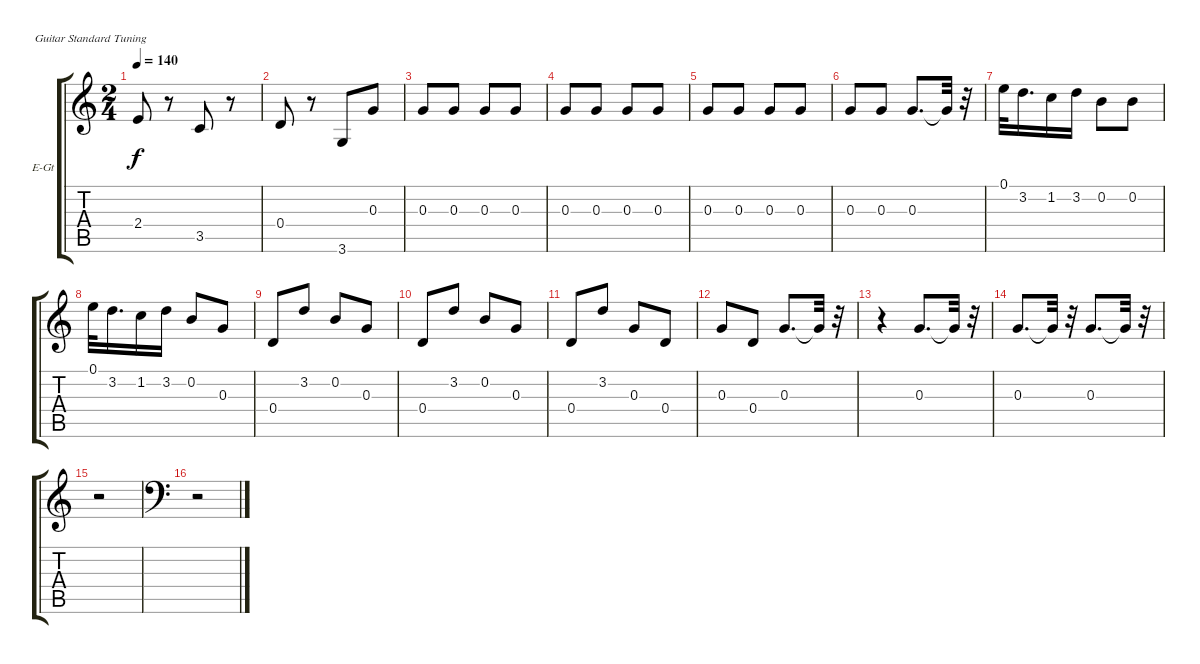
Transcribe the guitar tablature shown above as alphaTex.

\bracketExtendMode groupsimilarinstruments
\firstSystemTrackNameOrientation horizontal
\otherSystemsTrackNameOrientation horizontal
\track ("Guitar 4/5" "E-Gt") {instrument distortionguitar}
\staff {score tabs}
\tuning (E4 B3 G3 D3 A2 E2)
\ts (2 4)
\tempo 140
\clef g2
\scale
0.333333
\ks c
2.4.8{dy f} r.8 3.5.8 r.8 |
\scale
0.333333 0.4.8 r.8 3.6.8 0.3.8 |
\scale
0.333333 0.3.8 0.3.8 0.3.8 0.3.8 |
\scale
0.333333 0.3.8 0.3.8 0.3.8 0.3.8 |
\scale
0.333333 0.3.8 0.3.8 0.3.8 0.3.8 |
\scale
0.333333 0.3.8 0.3.8 0.3.8{d} 0.3{t}.32 r.32 |
\scale
0.333333 0.1.32 3.2.16{d} 1.2.16 3.2.16 0.2.8 0.2.8 |
\scale
0.333333 0.1.32 3.2.16{d} 1.2.16 3.2.16 0.2.8 0.3.8 |
\scale
0.333333 0.4.8 3.2.8 0.2.8 0.3.8 |
\scale
0.333333 0.4.8 3.2.8 0.2.8 0.3.8 |
\scale
0.333333 0.4.8 3.2.8 0.3.8 0.4.8 |
\scale
0.333333 0.3.8 0.4.8 0.3.8{d} 0.3{t}.32 r.32 |
\scale
0.333333 r.4 0.3.8{d} 0.3{t}.32 r.32 |
\scale
0.333333 0.3.8{d} 0.3{t}.32 r.32 0.3.8{d} 0.3{t}.32 r.32 |
\scale
0.333333 r.2 |
\clef f4
r.2
